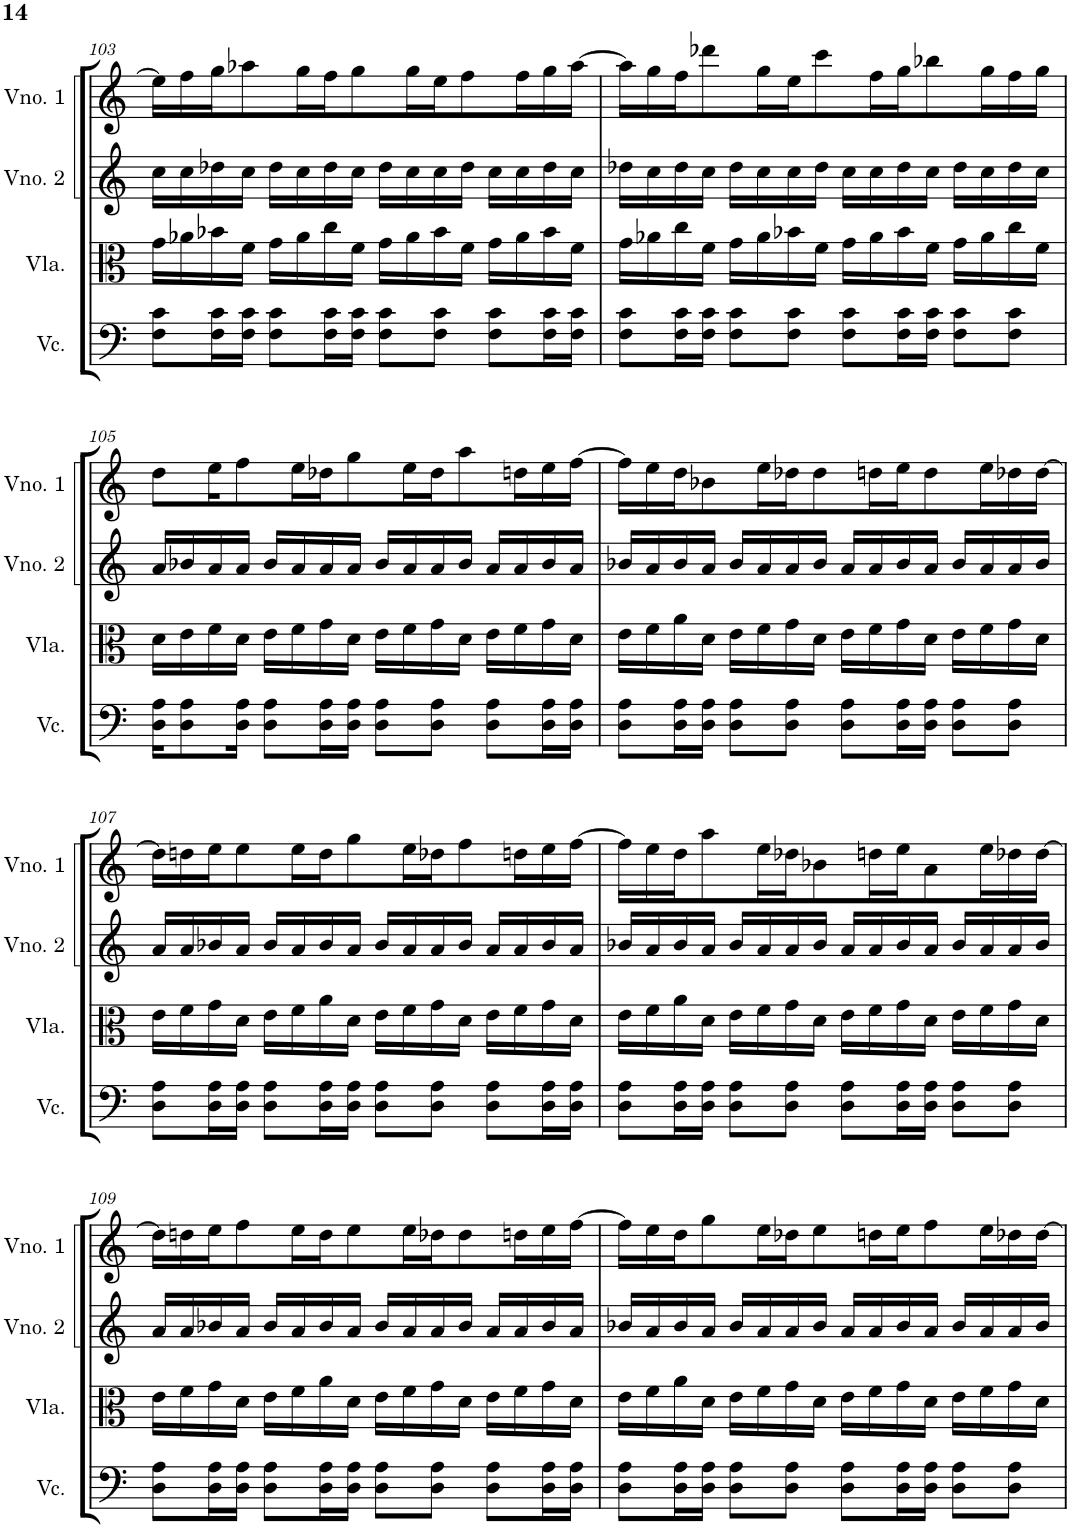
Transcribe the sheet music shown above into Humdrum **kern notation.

**kern	**kern	**kern	**kern
*part4	*part3	*part2	*part1
*staff4	*staff3	*staff2	*staff1
*I"Violoncelo	*I"Viola	*I"Violino 2	*I"Violino 1
*I'Vc.	*I'Vla.	*I'Vno. 2	*I'Vno. 1
!!LO:PB:g=z
*clefF4	*clefC3	*clefG2	*clefG2
*k[]	*k[]	*k[]	*k[]
*M4/4	*M4/4	*M4/4	*M4/4
=103	=103	=103	=103
8F\ 8c\L	16g\LL	16cc\LL	16ee\LL]
.	16a-X\	16cc\	16ff\
16F\ 16c\L	16b-X\	16dd-X\	16gg\J
16F\ 16c\JJ	16f\JJ	16cc\JJ	8aa-X\
8F\ 8c\L	16g\LL	16dd-\LL	.
.	16a-\	16cc\	16gg\L
16F\ 16c\L	16cc\	16dd-\	16ff\J
16F\ 16c\JJ	16f\JJ	16cc\JJ	8gg\
8F\ 8c\L	16g\LL	16dd-\LL	.
.	16a-\	16cc\	16gg\L
8F\ 8c\J	16b-\	16cc\	16ee\J
.	16f\JJ	16dd-\JJ	8ff\
8F\ 8c\L	16g\LL	16cc\LL	.
.	16a-\	16cc\	16ff\L
16F\ 16c\L	16b-\	16dd-\	16gg\
16F\ 16c\JJ	16f\JJ	16cc\JJ	[16aa-\JJ
=104	=104	=104	=104
8F\ 8c\L	16g\LL	16dd-X\LL	16aa-\LL]
.	16a-X\	16cc\	16gg\
16F\ 16c\L	16cc\	16dd-\	16ff\J
16F\ 16c\JJ	16f\JJ	16cc\JJ	8ddd-X\
8F\ 8c\L	16g\LL	16dd-\LL	.
.	16a-\	16cc\	16gg\L
8F\ 8c\J	16b-X\	16cc\	16ee\J
.	16f\JJ	16dd-\JJ	8ccc\
8F\ 8c\L	16g\LL	16cc\LL	.
.	16a-\	16cc\	16ff\L
16F\ 16c\L	16b-\	16dd-\	16gg\J
16F\ 16c\JJ	16f\JJ	16cc\JJ	8bb-X\
8F\ 8c\L	16g\LL	16dd-\LL	.
.	16a-\	16cc\	16gg\L
8F\ 8c\J	16cc\	16dd-\	16ff\
.	16f\JJ	16cc\JJ	16gg\JJ
!!LO:LB:g=z
=105	=105	=105	=105
16D\ 16A\KL	16d\LL	16a/LL	8dd\L
8D\ 8A\	16e\	16b-X/	.
.	16f\	16a/	16ee\K
16D\ 16A\Jk	16d\JJ	16a/JJ	8ff\
8D\ 8A\L	16e\LL	16b-/LL	.
.	16f\	16a/	16ee\L
16D\ 16A\L	16g\	16a/	16dd-X\J
16D\ 16A\JJ	16d\JJ	16a/JJ	8gg\
8D\ 8A\L	16e\LL	16b-/LL	.
.	16f\	16a/	16ee\L
8D\ 8A\J	16g\	16a/	16dd-\J
.	16d\JJ	16b-/JJ	8aa\
8D\ 8A\L	16e\LL	16a/LL	.
.	16f\	16a/	16ddn\L
16D\ 16A\L	16g\	16b-/	16ee\
16D\ 16A\JJ	16d\JJ	16a/JJ	[16ff\JJ
=106	=106	=106	=106
8D\ 8A\L	16e\LL	16b-X/LL	16ff\LL]
.	16f\	16a/	16ee\
16D\ 16A\L	16a\	16b-/	16dd\J
16D\ 16A\JJ	16d\JJ	16a/JJ	8b-X\
8D\ 8A\L	16e\LL	16b-/LL	.
.	16f\	16a/	16ee\L
8D\ 8A\J	16g\	16a/	16dd-X\J
.	16d\JJ	16b-/JJ	8dd-\
8D\ 8A\L	16e\LL	16a/LL	.
.	16f\	16a/	16ddn\L
16D\ 16A\L	16g\	16b-/	16ee\J
16D\ 16A\JJ	16d\JJ	16a/JJ	8dd\
8D\ 8A\L	16e\LL	16b-/LL	.
.	16f\	16a/	16ee\L
8D\ 8A\J	16g\	16a/	16dd-X\
.	16d\JJ	16b-/JJ	[16dd-\JJ
!!LO:LB:g=z
=107	=107	=107	=107
8D\ 8A\L	16e\LL	16a/LL	16dd-\LL]
.	16f\	16a/	16ddn\
16D\ 16A\L	16g\	16b-X/	16ee\J
16D\ 16A\JJ	16d\JJ	16a/JJ	8ee\
8D\ 8A\L	16e\LL	16b-/LL	.
.	16f\	16a/	16ee\L
16D\ 16A\L	16a\	16b-/	16dd\J
16D\ 16A\JJ	16d\JJ	16a/JJ	8gg\
8D\ 8A\L	16e\LL	16b-/LL	.
.	16f\	16a/	16ee\L
8D\ 8A\J	16g\	16a/	16dd-X\J
.	16d\JJ	16b-/JJ	8ff\
8D\ 8A\L	16e\LL	16a/LL	.
.	16f\	16a/	16ddn\L
16D\ 16A\L	16g\	16b-/	16ee\
16D\ 16A\JJ	16d\JJ	16a/JJ	[16ff\JJ
=108	=108	=108	=108
8D\ 8A\L	16e\LL	16b-X/LL	16ff\LL]
.	16f\	16a/	16ee\
16D\ 16A\L	16a\	16b-/	16dd\J
16D\ 16A\JJ	16d\JJ	16a/JJ	8aa\
8D\ 8A\L	16e\LL	16b-/LL	.
.	16f\	16a/	16ee\L
8D\ 8A\J	16g\	16a/	16dd-X\J
.	16d\JJ	16b-/JJ	8b-X\
8D\ 8A\L	16e\LL	16a/LL	.
.	16f\	16a/	16ddn\L
16D\ 16A\L	16g\	16b-/	16ee\J
16D\ 16A\JJ	16d\JJ	16a/JJ	8a\
8D\ 8A\L	16e\LL	16b-/LL	.
.	16f\	16a/	16ee\L
8D\ 8A\J	16g\	16a/	16dd-X\
.	16d\JJ	16b-/JJ	[16dd-\JJ
!!LO:LB:g=z
=109	=109	=109	=109
8D\ 8A\L	16e\LL	16a/LL	16dd-\LL]
.	16f\	16a/	16ddn\
16D\ 16A\L	16g\	16b-X/	16ee\J
16D\ 16A\JJ	16d\JJ	16a/JJ	8ff\
8D\ 8A\L	16e\LL	16b-/LL	.
.	16f\	16a/	16ee\L
16D\ 16A\L	16a\	16b-/	16dd\J
16D\ 16A\JJ	16d\JJ	16a/JJ	8ee\
8D\ 8A\L	16e\LL	16b-/LL	.
.	16f\	16a/	16ee\L
8D\ 8A\J	16g\	16a/	16dd-X\J
.	16d\JJ	16b-/JJ	8dd-\
8D\ 8A\L	16e\LL	16a/LL	.
.	16f\	16a/	16ddn\L
16D\ 16A\L	16g\	16b-/	16ee\
16D\ 16A\JJ	16d\JJ	16a/JJ	[16ff\JJ
=110	=110	=110	=110
8D\ 8A\L	16e\LL	16b-X/LL	16ff\LL]
.	16f\	16a/	16ee\
16D\ 16A\L	16a\	16b-/	16dd\J
16D\ 16A\JJ	16d\JJ	16a/JJ	8gg\
8D\ 8A\L	16e\LL	16b-/LL	.
.	16f\	16a/	16ee\L
8D\ 8A\J	16g\	16a/	16dd-X\J
.	16d\JJ	16b-/JJ	8ee\
8D\ 8A\L	16e\LL	16a/LL	.
.	16f\	16a/	16ddn\L
16D\ 16A\L	16g\	16b-/	16ee\J
16D\ 16A\JJ	16d\JJ	16a/JJ	8ff\
8D\ 8A\L	16e\LL	16b-/LL	.
.	16f\	16a/	16ee\L
8D\ 8A\J	16g\	16a/	16dd-X\
.	16d\JJ	16b-/JJ	[16dd-\JJ
=	=	=	=
*-	*-	*-	*-
